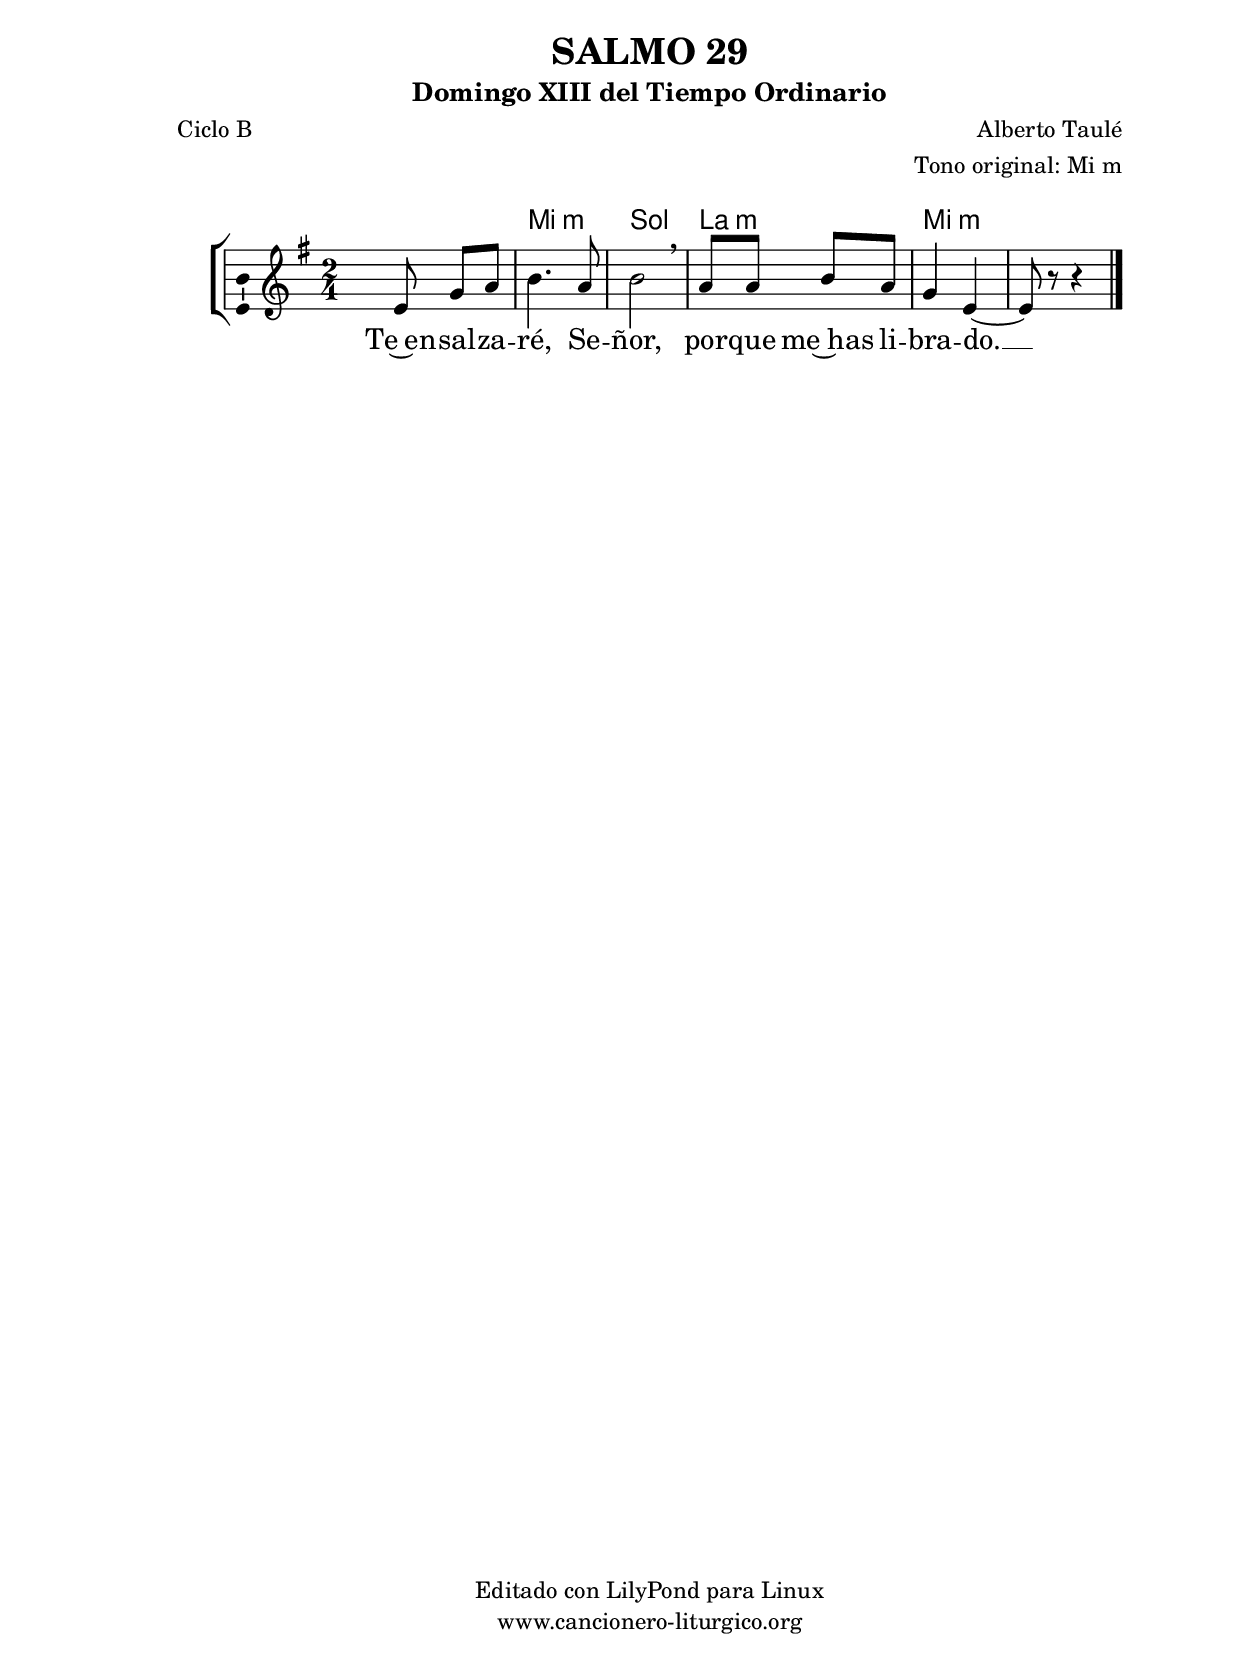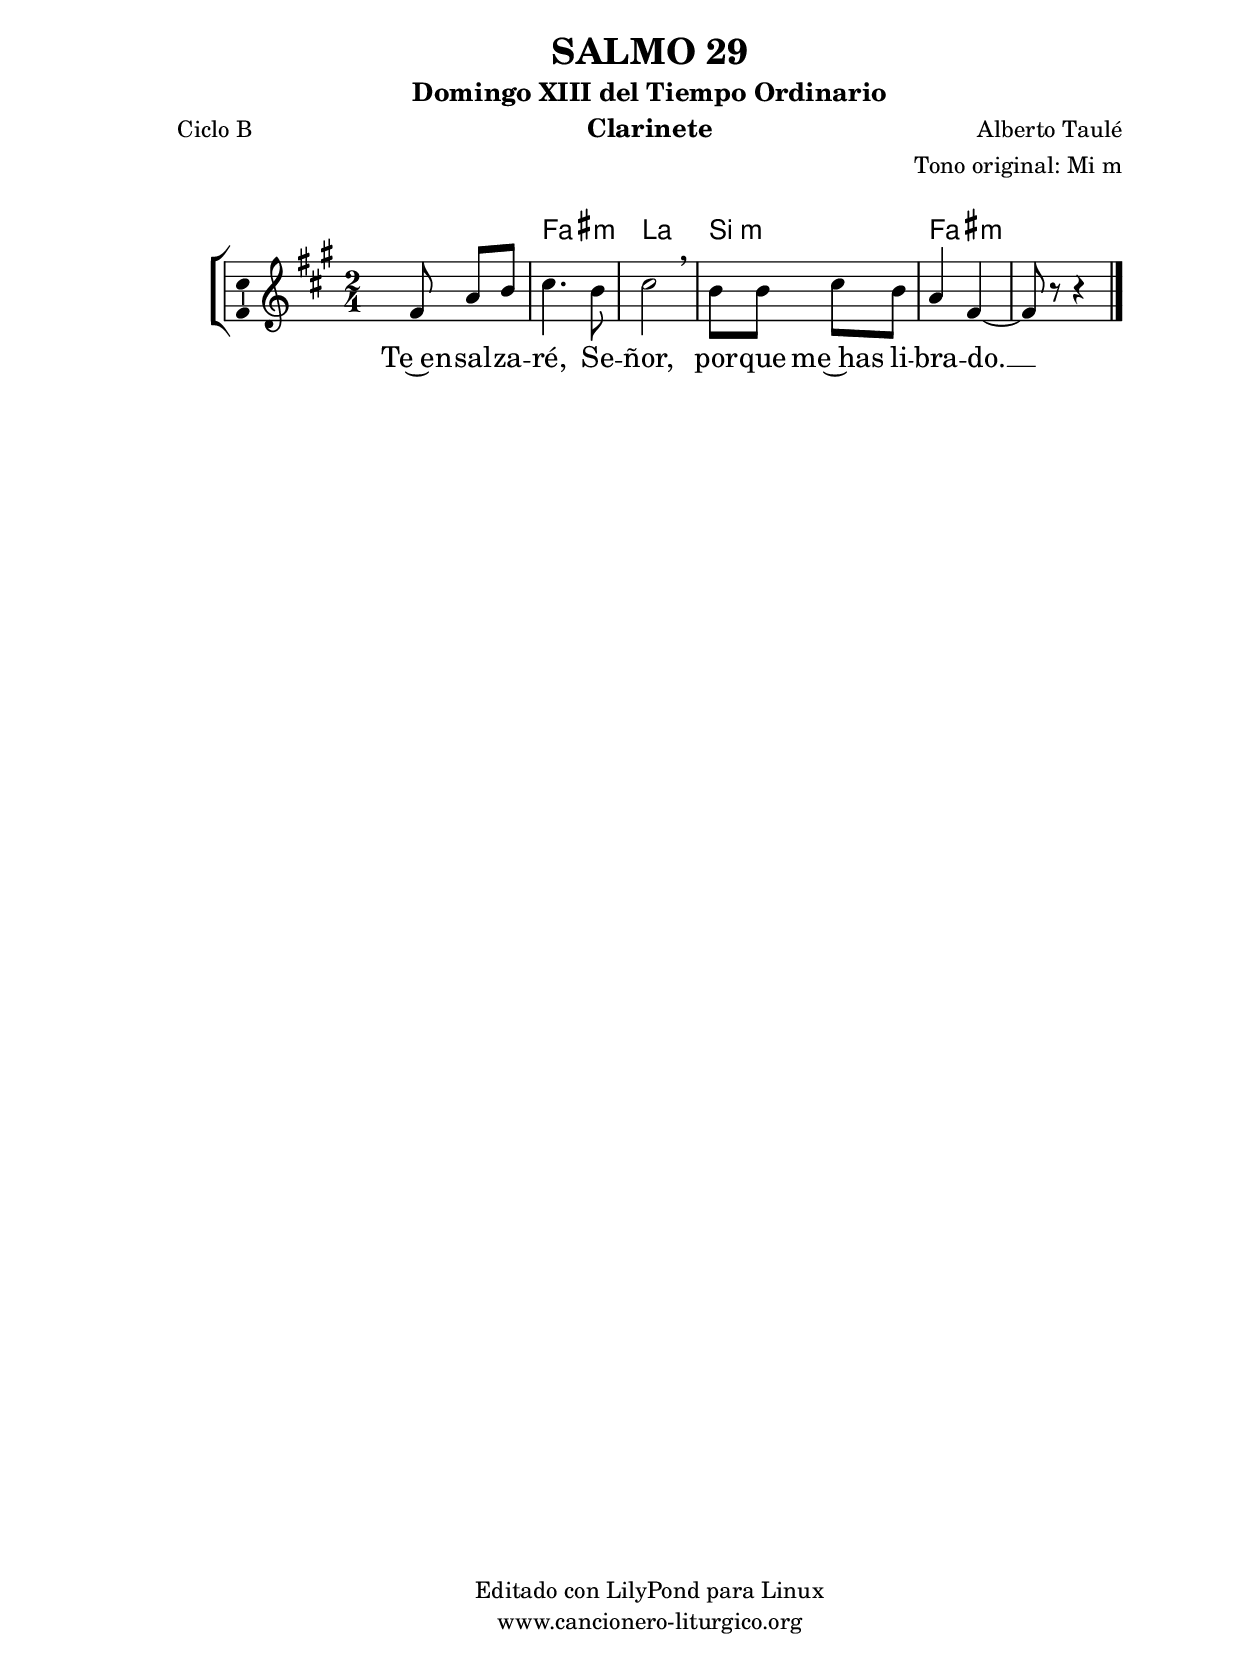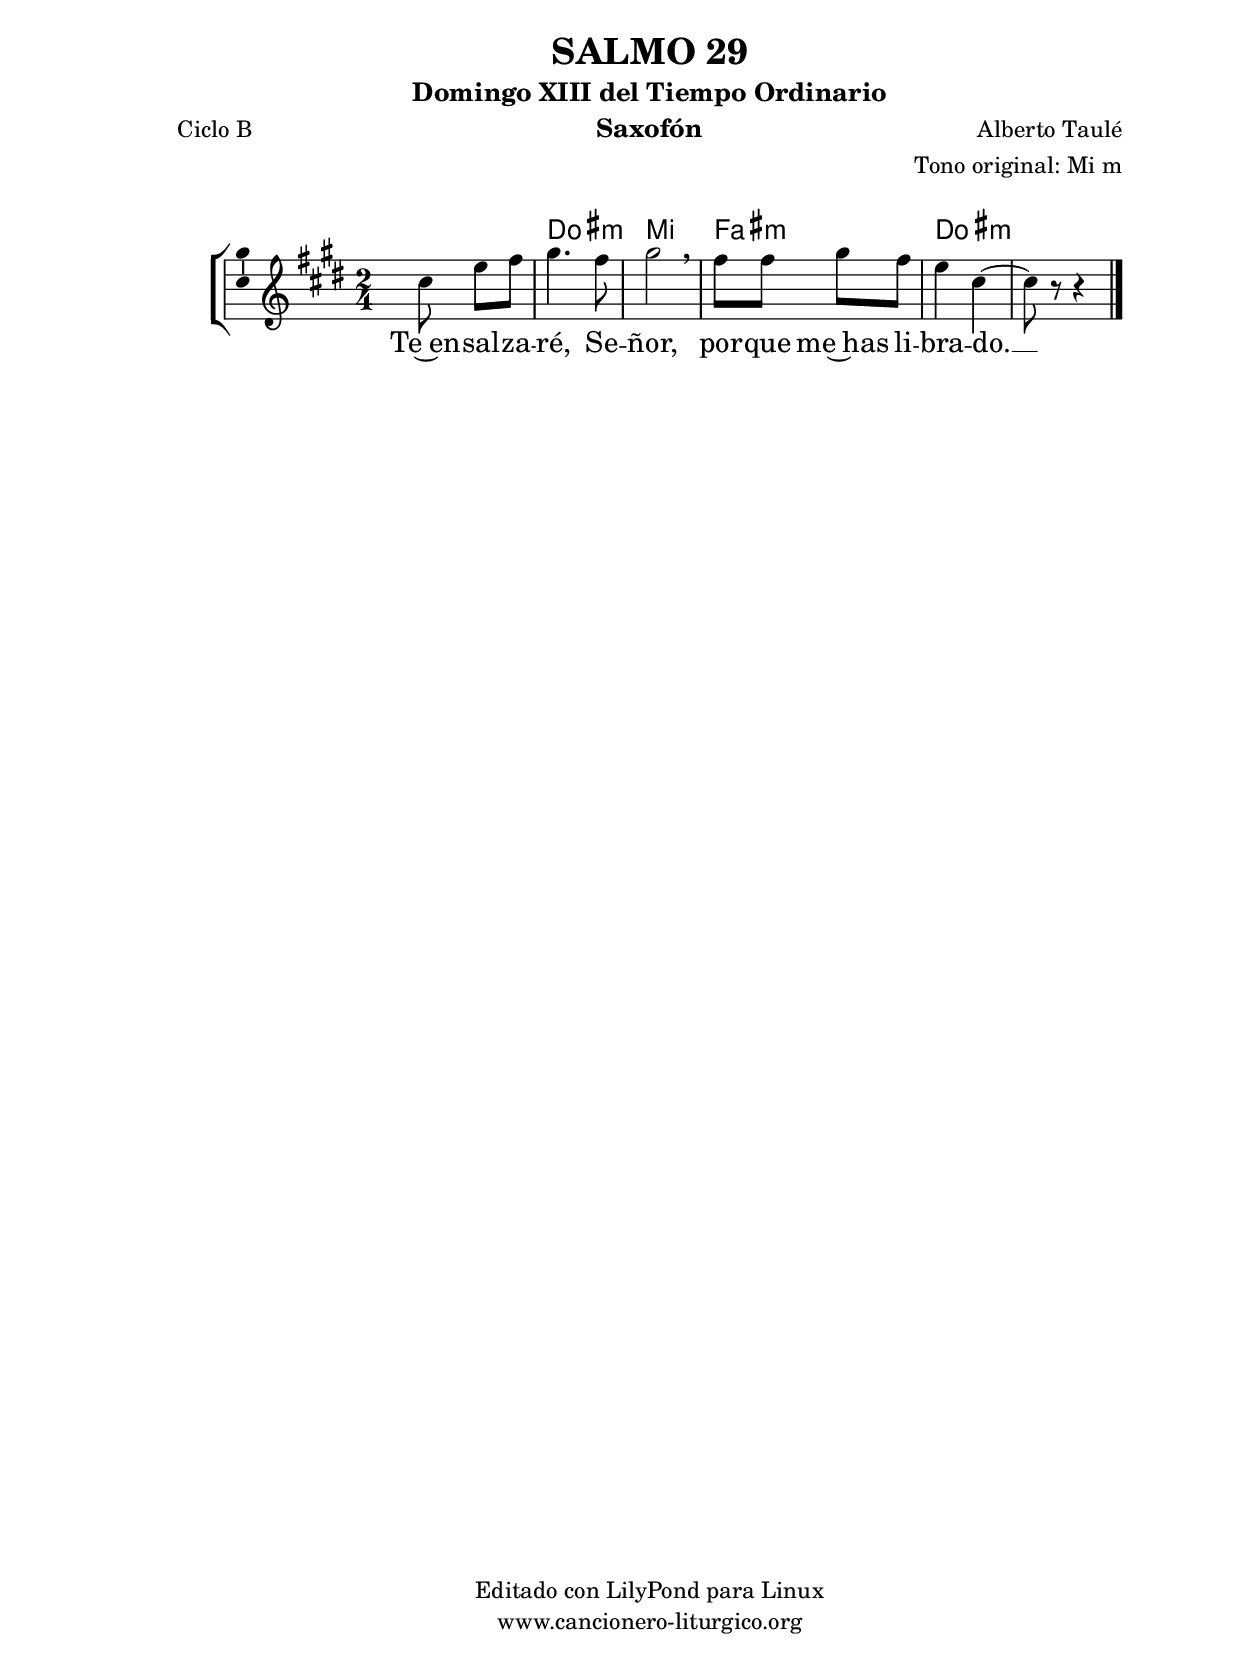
%
%para convertir .midi en .wav:
%timidity filename.midi -Ow -o finename.wav
%
%
%Para convertir de .wav a .mp3:
%lame -h -m j filename.wav
%
%
%para escuchar el midi:
%timidity nombrefichero.midi
%


%versión de lilypond para la que se ha escrito esta partitura:
\version "2.16.0"

	%Tamaño papel
	#(set-default-paper-size "a4")
	%Tamaño partitura
	#(set-global-staff-size 20)
	%No responde al pulsar sobre una nota
	#(ly:set-option 'point-and-click #f)

%parámetros del encabezamiento:
\header {
	title = "SALMO 29"
	subtitle = "Domingo XIII del Tiempo Ordinario"
	composer = "Alberto Taulé"
	poet = "Ciclo B"
	meter = ""
	arranger = "Tono original: Mi m"
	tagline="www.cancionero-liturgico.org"
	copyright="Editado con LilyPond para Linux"
	}

%parámetros asociados al papel:
\paper  {
	oddHeaderMarkup = \markup {\fill-line { \on-the-fly #not-first-page \fromproperty #'header:title \on-the-fly #not-first-page \fromproperty #'header:composer }}
	evenHeaderMarkup = \markup {\fill-line { \fromproperty #'header:composer \fromproperty #'header:title }}
	#(set-paper-size "a4")
	print-page-number = ##f
	first-page-number = 1
	print-first-page-number = ##f
%	head-separation = 3.0 \cm
	top-margin = 2.0 \cm
	bottom-margin = 0.5\cm
%%%	bottom-margin = -1.0\cm
	left-margin = 3.0 \cm
	line-width = 16.0 \cm 
	indent = 8\mm
	interscoreline = 2.\mm
	between-system-space = 15\mm
%	para que las partituras no llenen la hoja:
	ragged-bottom = ##t
%	idem para la última hoja:
	ragged-last-bottom = ##f
%	para que las partituras llenen el ancho del papel:
	ragged-last = ##f
	after-title-space = 2.5 \cm
%page-count=1
%system-count=8

	%Flexible Vertical Spacing
%	markup-markup-spacing =
%	#'((basic-distance . 15) (minimum-distance . 15) (padding . 3))
	markup-system-spacing =
	#'((basic-distance . 15) (minimum-distance . 15) (padding . 3))
	system-system-spacing =
	#'((basic-distance . 15) (minimum-distance . 15) (padding . 3))
	score-system-spacing =
	#'((basic-distance . 15) (minimum-distance . 15) (padding . 5))
%	top-system-spacing = % header
%	#'((basic-distance . 8) (minimum-distance . 0) (padding . 3))
%	top-markup-spacing =
%	#'((basic-distance . 20) (minimum-distance . 20) (padding . 3))
	last-bottom-spacing = % footer
	#'((basic-distance . 5) (minimum-distance . 5) (padding . 3))
%	score-markup-spacing =
%	#'((basic-distance . 16) (minimum-distance . 13) (padding . 3))

	}


%parámetros que afectan a toda la partitura:
global =  {
	%clave de sol (G):
	\clef G
	%armadura:
%	\transpose f a
	\key e \minor
	\tempo 4=90
	\set Score.tempoHideNote = ##t
	}


acordes = {
	\italianChords
	\chordmode {
%	\transpose f a
{

s2
e2:m g a:m e:m s

	}
	}
}

melodia = 
%	\transpose f a
{
	\relative c'{
	\time 2/4

s8 e8 g a
b4. a8
b2 \breathe
a8 a b a
g4 e~
e8 r8 r4

	\bar "|."
	}
	}


texto = \lyricmode {
Te~en -- sal -- za -- ré, Se -- ñor, por -- que me~has li -- bra -- do. __
	}


acordesStaff = \context ChordNames = acordesStaff <<
	\set chordChanges = ##t
	\acordes
	>>


vozStaff = \context Voice = vozStaff
\with {\consists "Ambitus_engraver"}
<<
%	\set Staff.instrumentName = ""
%	\set Staff.shortInstrumentName = ""
%	\set Staff.midiInstrument = #"clarinet"
%	\set Staff.midiInstrument = #"cello"
%	\set Staff.midiInstrument = #"flute"
	\set Staff.midiInstrument = #"electric guitar (jazz)"
%	\set Staff.midiInstrument = #"english horn"
%	\set Staff.midiInstrument = #"violin"
%	\set Staff.midiInstrument = #"glockenspiel"
	\set Staff.midiMinimumVolume = #0.7
	\set Staff.midiMaximumVolume = #0.9
	\global
	\melodia
	>>


textoStaff = \context Lyrics = textoStaff <<
	\lyricsto vozStaff \texto
	>>

\book {
	\score {
		\context ChoirStaff {
			\override StaffGroup.SystemStartBracket #'collapse-height = #1
			\override Score.SystemStartBar #'collapse-height = #1
			<<
			\acordesStaff
			\vozStaff
			\textoStaff
			>>
			}
		\layout {
	    		\context {
				\Lyrics
				\override LyricText #'font-size = #2
				}
	   		 \context {
				\Score
				%fontSize = #3
				\override StaffSymbol #'staff-space = #(magstep +3)
				%\override Beam #'thickness = #0.55
				%\override SpacingSpanner #'spacing-increment = #1.0
				%\override Slur #'height-limit = #1.5
				}
			}
		}
	\score {
		\unfoldRepeats
		\context ChoirStaff {
			<<
			\acordesStaff
			\vozStaff
			>>
			}
		\midi {
	  		\context {
	  			\Score
				tempoWholesPerMinute = #(ly:make-moment 70 4)
				}
			}
		}
	}

%Partitura para clarinete
#(define output-suffix "C")
\book {
	\header{
		instrument = "Clarinete"
		}
	\score {
		\context ChoirStaff {
			\override StaffGroup.SystemStartBracket #'collapse-height = #1
			\override Score.SystemStartBar #'collapse-height = #1
\transpose c d
			<<
			\acordesStaff
			\vozStaff
			\textoStaff
			>>
			}
		\layout {
	    		\context {
				\Lyrics
				\override LyricText #'font-size = #2
				}
	   		 \context {
				\Score
				%fontSize = #3
				\override StaffSymbol #'staff-space = #(magstep +3)
				%\override Beam #'thickness = #0.55
				%\override SpacingSpanner #'spacing-increment = #1.0
				%\override Slur #'height-limit = #1.5
				}
			}
		}
	}

%Partitura para saxofón
#(define output-suffix "S")
\book {
	\header{
		instrument = "Saxofón"
		}
	\score {
		\context ChoirStaff {
			\override StaffGroup.SystemStartBracket #'collapse-height = #1
			\override Score.SystemStartBar #'collapse-height = #1
\transpose c a
			<<
			\acordesStaff
			\vozStaff
			\textoStaff
			>>
			}
		\layout {
	    		\context {
				\Lyrics
				\override LyricText #'font-size = #2
				}
	   		 \context {
				\Score
				%fontSize = #3
				\override StaffSymbol #'staff-space = #(magstep +3)
				%\override Beam #'thickness = #0.55
				%\override SpacingSpanner #'spacing-increment = #1.0
				%\override Slur #'height-limit = #1.5
				}
			}
		}
	}

